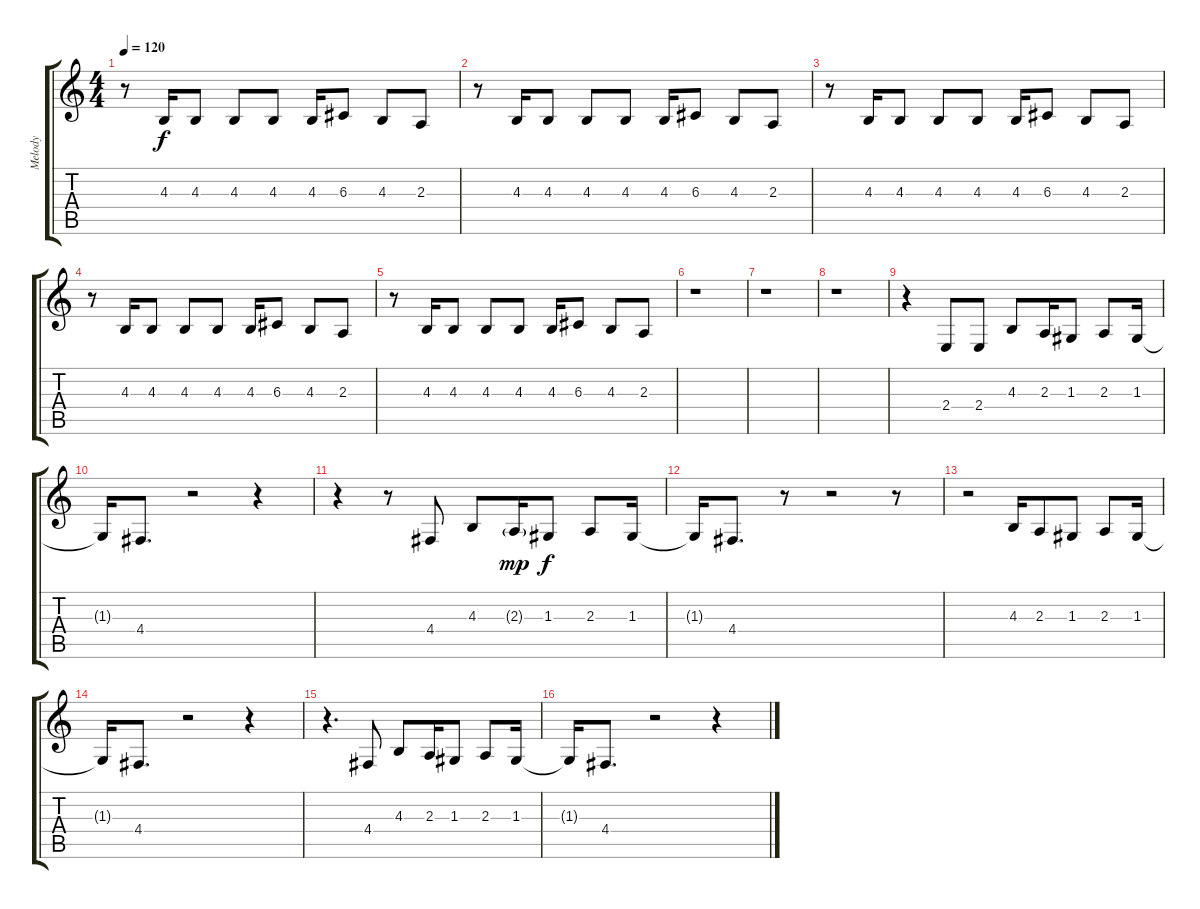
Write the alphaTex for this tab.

\track ("Melody" "Melody") {instrument flute}
\staff {score tabs}
\tuning (E4 B3 G3 D3 A2 E2) {hide}
\ts (4 4)
\tempo 120
\clef g2
\ks c
r.8{dy f} 4.3.16 4.3.8 4.3.8 4.3.8 4.3.16 6.3.8 4.3.8 2.3.8 |
r.8 4.3.16 4.3.8 4.3.8 4.3.8 4.3.16 6.3.8 4.3.8 2.3.8 |
r.8 4.3.16 4.3.8 4.3.8 4.3.8 4.3.16 6.3.8 4.3.8 2.3.8 |
r.8 4.3.16 4.3.8 4.3.8 4.3.8 4.3.16 6.3.8 4.3.8 2.3.8 |
r.8 4.3.16 4.3.8 4.3.8 4.3.8 4.3.16 6.3.8 4.3.8 2.3.8 |
\section ("" "")
r.1 |
r.1 |
r.1 |
r.4 2.4.8 2.4.8 4.3.8 2.3.16 1.3.8 2.3.8 1.3.16 |
1.3{t}.16 4.4.8{d} r.2 r.4 |
r.4 r.8 4.4.8 4.3.8 2.3{g}.16{dy mp} 1.3.8{dy f} 2.3.8 1.3.16 |
1.3{t}.16 4.4.8{d} r.8 r.2 r.8 |
r.2 4.3.16 2.3.8 1.3.8 2.3.8 1.3.16 |
1.3{t}.16 4.4.8{d} r.2 r.4 |
r.4{d} 4.4.8 4.3.8 2.3.16 1.3.8 2.3.8 1.3.16 |
1.3{t}.16 4.4.8{d} r.2 r.4
